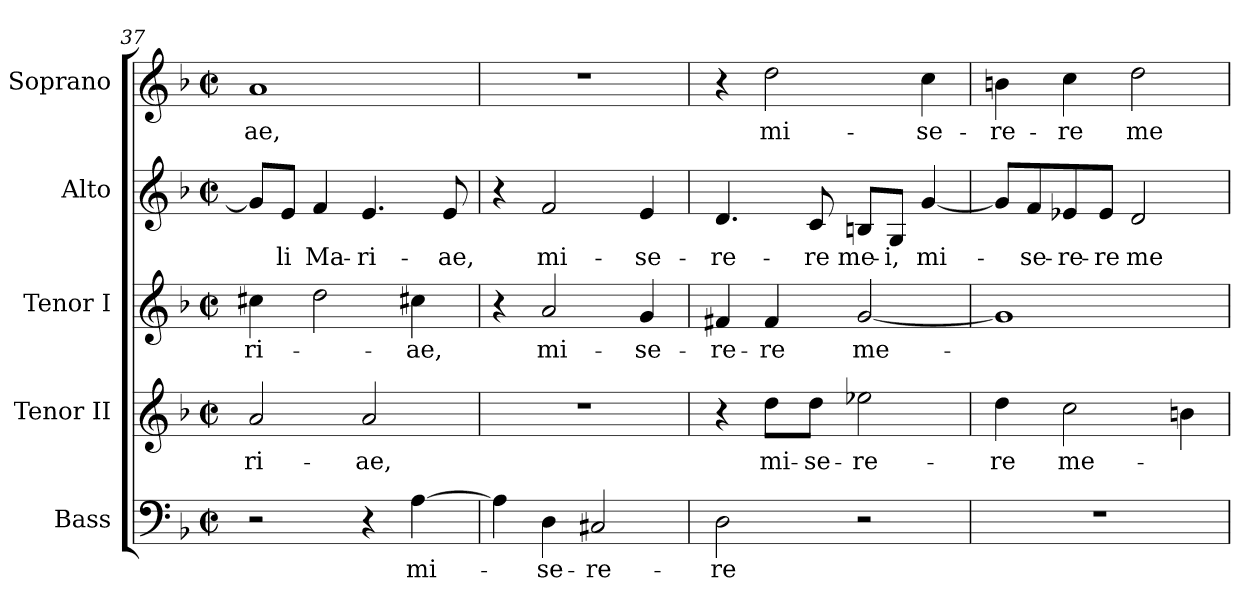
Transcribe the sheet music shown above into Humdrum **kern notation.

**kern	**text	**kern	**text	**kern	**text	**kern	**text	**kern	**text
*part5	*part5	*part4	*part4	*part3	*part3	*part2	*part2	*part1	*part1
*staff5	*staff5	*staff4	*staff4	*staff3	*staff3	*staff2	*staff2	*staff1	*staff1
*I"Bass	*	*I"Tenor II	*	*I"Tenor I	*	*I"Alto	*	*I"Soprano	*
*I'B.	*	*I'T. II	*	*I'T. I	*	*I'A.	*	*I'S.	*
*clefF4	*	*clefG2	*	*clefG2	*	*clefG2	*	*clefG2	*
*	*	*ITrd7c12	*	*ITrd7c12	*	*	*	*	*
*k[b-]	*	*k[b-]	*	*k[b-]	*	*k[b-]	*	*k[b-]	*
*F:	*	*F:	*	*F:	*	*F:	*	*F:	*
*M2/2	*	*M2/2	*	*M2/2	*	*M2/2	*	*M2/2	*
*met(c|)	*	*met(c|)	*	*met(c|)	*	*met(c|)	*	*met(c|)	*
=37	=37	=37	=37	=37	=37	=37	=37	=37	=37
!	!	!	!LO:LY:b:color=#000000	!	!	!	!	!	!
!	!	!	!	!	!LO:LY:b:color=#000000	!	!	!	!
!	!	!	!	!	!	!	!	!	!LO:LY:b:color=#000000
2r	.	2Ai/	-ri-	4c#Xi\	-ri-	8gi/L]	.	1ai	-ae,
!	!	!	!	!	!	!	!LO:LY:b:color=#000000	!	!
.	.	.	.	.	.	8ei/J	-li	.	.
!	!	!	!	!	!	!	!LO:LY:b:color=#000000	!	!
.	.	.	.	2di\	.	4fi/	Ma-	.	.
!	!	!	!LO:LY:b:color=#000000	!	!	!	!	!	!
!	!	!	!	!	!	!	!LO:LY:b:color=#000000	!	!
4r	.	2Ai/	-ae,	.	.	4.ei/	-ri-	.	.
!	!LO:LY:b:color=#000000	!	!	!	!	!	!	!	!
!	!	!	!	!	!LO:LY:b:color=#000000	!	!	!	!
[>4Ai\	mi-	.	.	4c#Xi\	-ae,	.	.	.	.
!	!	!	!	!	!	!	!LO:LY:b:color=#000000	!	!
.	.	.	.	.	.	8ei/	-ae,	.	.
!!LO:LB:g=z
=38	=38	=38	=38	=38	=38	=38	=38	=38	=38
4Ai\]	.	1r	.	4r	.	4r	.	1r	.
!	!LO:LY:b:color=#000000	!	!	!	!	!	!	!	!
!	!	!	!	!	!LO:LY:b:color=#000000	!	!	!	!
!	!	!	!	!	!	!	!LO:LY:b:color=#000000	!	!
4Di\	-se-	.	.	2Ai/	mi-	2fi/	mi-	.	.
!	!LO:LY:b:color=#000000	!	!	!	!	!	!	!	!
2C#Xi/	-re-	.	.	.	.	.	.	.	.
!	!	!	!	!	!LO:LY:b:color=#000000	!	!	!	!
!	!	!	!	!	!	!	!LO:LY:b:color=#000000	!	!
.	.	.	.	4Gi/	-se-	4ei/	-se-	.	.
=39	=39	=39	=39	=39	=39	=39	=39	=39	=39
!	!LO:LY:b:color=#000000	!	!	!	!	!	!	!	!
!	!	!	!	!	!LO:LY:b:color=#000000	!	!	!	!
!	!	!	!	!	!	!	!LO:LY:b:color=#000000	!	!
2Di\	-re	4r	.	4F#Xi/	-re-	4.di/	-re-	4r	.
!	!	!	!LO:LY:b:color=#000000	!	!	!	!	!	!
!	!	!	!	!	!LO:LY:b:color=#000000	!	!	!	!
!	!	!	!	!	!	!	!	!	!LO:LY:b:color=#000000
.	.	8di\L	mi-	4F#i/	-re	.	.	2ddi\	mi-
!	!	!	!LO:LY:b:color=#000000	!	!	!	!	!	!
!	!	!	!	!	!	!	!LO:LY:b:color=#000000	!	!
.	.	8di\J	-se-	.	.	8ci/	-re	.	.
!	!	!	!LO:LY:b:color=#000000	!	!	!	!	!	!
!	!	!	!	!	!LO:LY:b:color=#000000	!	!	!	!
!	!	!	!	!	!	!	!LO:LY:b:color=#000000	!	!
2r	.	2e-Xi\	-re-	[<2Gi/	me-	8Bni/L	me-	.	.
!	!	!	!	!	!	!	!LO:LY:b:color=#000000	!	!
.	.	.	.	.	.	8Gi/J	-i,	.	.
!	!	!	!	!	!	!	!LO:LY:b:color=#000000	!	!
!	!	!	!	!	!	!	!	!	!LO:LY:b:color=#000000
.	.	.	.	.	.	[<4gi/	mi-	4cci\	-se-
=40	=40	=40	=40	=40	=40	=40	=40	=40	=40
!	!	!	!LO:LY:b:color=#000000	!	!	!	!	!	!
!	!	!	!	!	!	!	!	!	!LO:LY:b:color=#000000
1r	.	4di\	-re	1Gi]	.	8gi/L]	.	4bni\	-re-
!	!	!	!	!	!	!	!LO:LY:b:color=#000000	!	!
.	.	.	.	.	.	8fi/	-se-	.	.
!	!	!	!LO:LY:b:color=#000000	!	!	!	!	!	!
!	!	!	!	!	!	!	!LO:LY:b:color=#000000	!	!
!	!	!	!	!	!	!	!	!	!LO:LY:b:color=#000000
.	.	2ci\	me-	.	.	8e-Xi/	-re-	4cci\	-re
!	!	!	!	!	!	!	!LO:LY:b:color=#000000	!	!
.	.	.	.	.	.	8e-i/J	-re	.	.
!	!	!	!	!	!	!	!LO:LY:b:color=#000000	!	!
!	!	!	!	!	!	!	!	!	!LO:LY:b:color=#000000
.	.	.	.	.	.	2di/	me-	2ddi\	me-
.	.	4Bni\	.	.	.	.	.	.	.
=	=	=	=	=	=	=	=	=	=
*-	*-	*-	*-	*-	*-	*-	*-	*-	*-
